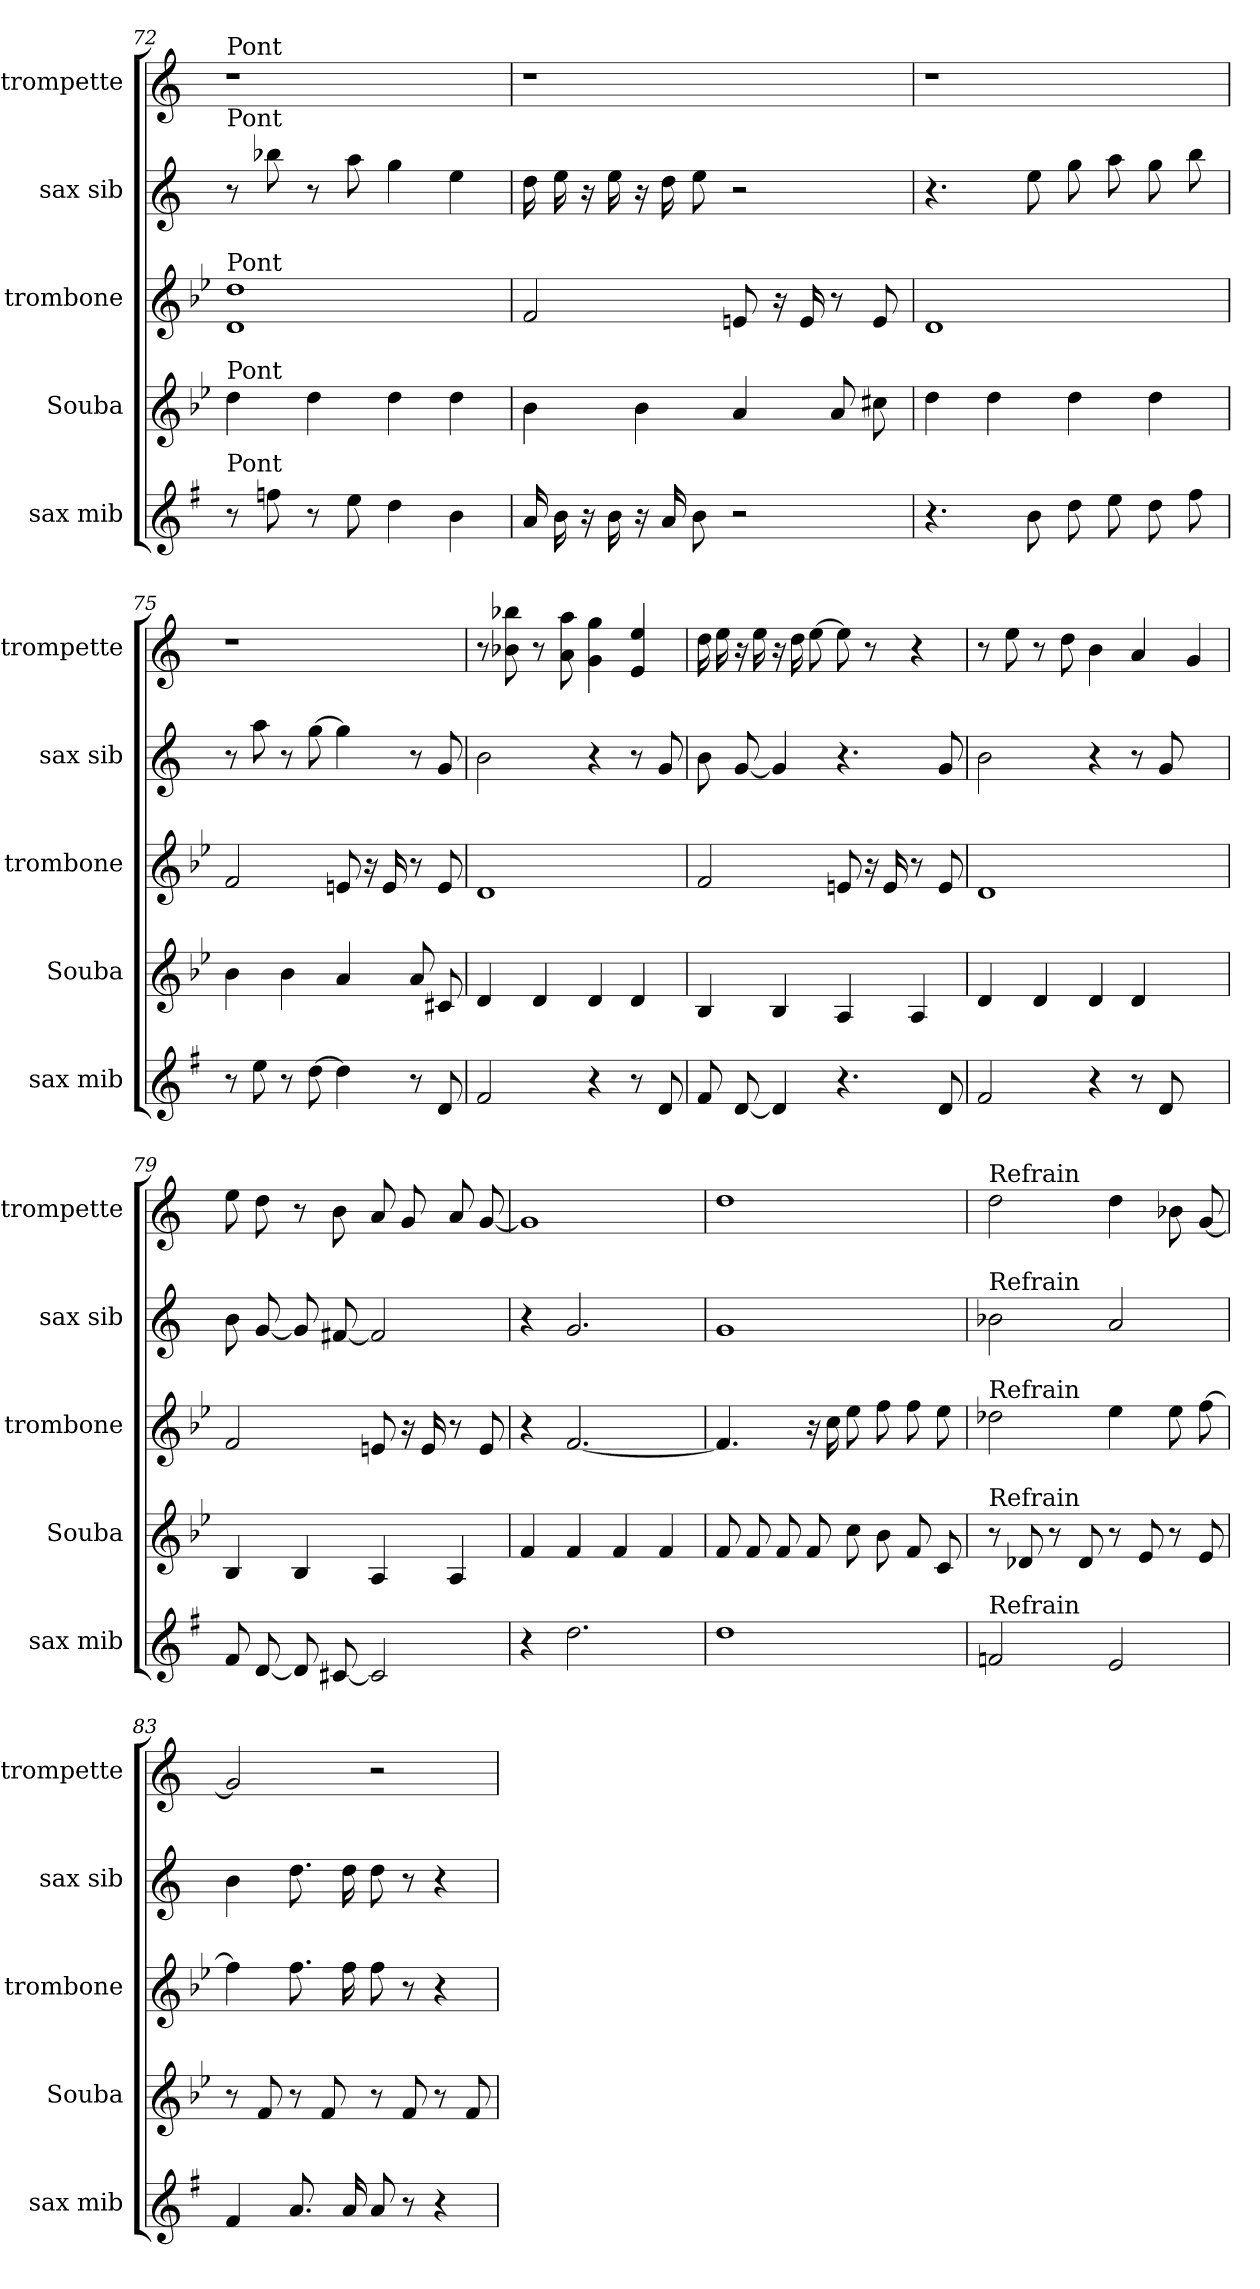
**kern	**kern	**kern	**kern	**kern
*part5	*part4	*part3	*part2	*part1
*staff5	*staff4	*staff3	*staff2	*staff1
*I"sax mib	*I"Souba	*I"trombone	*I"sax sib	*I"trompette
*I'sax mib	*I'Souba	*I'trombone	*I'sax sib	*I'trompette
*clefG2	*clefG2	*clefG2	*clefG2	*clefG2
*ITrd-2c-3	*ITrd15c26	*ITrd8c14	*ITrd1c2	*ITrd1c2
*k[b-e-]	*k[b-e-]	*k[b-e-]	*k[b-e-]	*k[b-e-]
=72	=72	=72	=72	=72
!	!	!	!	!LO:TX:t=Pont
!	!	!	!LO:TX:t=Pont	!
!	!	!LO:TX:t=Pont	!	!
!	!LO:TX:t=Pont	!	!	!
!LO:TX:t=Pont	!	!	!	!
8r	4D	1D 1d	8r	1r
8aa-X	.	.	8aa-X	.
8r	4D	.	8r	.
8gg	.	.	8gg	.
4ff	4D	.	4ff	.
4dd	4D	.	4dd	.
=73	=73	=73	=73	=73
16cc	4BB-	2F	16cc	1r
16dd	.	.	16dd	.
16r	.	.	16r	.
16dd	.	.	16dd	.
16r	4BB-	.	16r	.
16cc	.	.	16cc	.
8dd	.	.	8dd	.
2r	4AA	8En	2r	.
.	.	16r	.	.
.	.	16E	.	.
.	8AA	8r	.	.
.	8C#X	8E	.	.
=74	=74	=74	=74	=74
4.r	4D	1D	4.r	1r
.	4D	.	.	.
8dd	.	.	8dd	.
8ff	4D	.	8ff	.
8gg	.	.	8gg	.
8ff	4D	.	8ff	.
8aa	.	.	8aa	.
=75	=75	=75	=75	=75
8r	4BB-	2F	8r	1r
8gg	.	.	8gg	.
8r	4BB-	.	8r	.
[8ff	.	.	[8ff	.
4ff]	4AA	8En	4ff]	.
.	.	16r	.	.
.	.	16E	.	.
8r	8AA	8r	8r	.
8f	8CC#X	8E	8f	.
=76	=76	=76	=76	=76
2a	4DD	1D	2a	8r
.	.	.	.	8a-X 8aa-X
.	4DD	.	.	8r
.	.	.	.	8g 8gg
4r	4DD	.	4r	4f 4ff
8r	4DD	.	8r	4d 4dd
8f	.	.	8f	.
=77	=77	=77	=77	=77
8a	4BBB-	2F	8a	16cc
.	.	.	.	16dd
[8f	.	.	[8f	16r
.	.	.	.	16dd
4f]	4BBB-	.	4f]	16r
.	.	.	.	16cc
.	.	.	.	[8dd
4.r	4AAA	8En	4.r	8dd]
.	.	16r	.	8r
.	.	16E	.	.
.	4AAA	8r	.	4r
8f	.	8E	8f	.
=78	=78	=78	=78	=78
2a	4DD	1D	2a	8r
.	.	.	.	8dd
.	4DD	.	.	8r
.	.	.	.	8cc
4r	4DD	.	4r	4a
8r	4DD	.	8r	4g
8f	.	.	8f	.
4ryy	4ryy	4ryy	4ryy	4f
=79	=79	=79	=79	=79
8a	4BBB-	2F	8a	8dd
[8f	.	.	[8f	8cc
8f]	4BBB-	.	8f]	8r
[8en	.	.	[8en	8a
2e]	4AAA	8En	2e]	8g
.	.	16r	.	8f
.	.	16E	.	.
.	4AAA	8r	.	8g
.	.	8E	.	[8f
=80	=80	=80	=80	=80
4r	4FF	4r	4r	1f]
2.ff	4FF	[2.F	2.f	.
.	4FF	.	.	.
.	4FF	.	.	.
=81	=81	=81	=81	=81
1ff	8FF	4.F]	1f	1cc
.	8FF	.	.	.
.	8FF	.	.	.
.	8FF	16r	.	.
.	.	16c	.	.
.	8C	8e-	.	.
.	8BB-	8f	.	.
.	8FF	8f	.	.
.	8CC	8e-	.	.
=82	=82	=82	=82	=82
!	!	!	!	!LO:TX:t=Refrain
!	!	!	!LO:TX:t=Refrain	!
!	!	!LO:TX:t=Refrain	!	!
!	!LO:TX:t=Refrain	!	!	!
!LO:TX:t=Refrain	!	!	!	!
2a-X	8r	2d-X	2a-X	2cc
.	8DD-X	.	.	.
.	8r	.	.	.
.	8DD-	.	.	.
2g	8r	4e-	2g	4cc
.	8EE-	.	.	.
.	8r	8e-	.	8a-X
.	8EE-	[8f	.	[8f
=83	=83	=83	=83	=83
4a	8r	4f]	4a	2f]
.	8FF	.	.	.
8.cc	8r	8.f	8.cc	.
.	8FF	.	.	.
16cc	.	16f	16cc	.
8cc	8r	8f	8cc	2r
8r	8FF	8r	8r	.
4r	8r	4r	4r	.
.	8FF	.	.	.
=	=	=	=	=
*-	*-	*-	*-	*-
